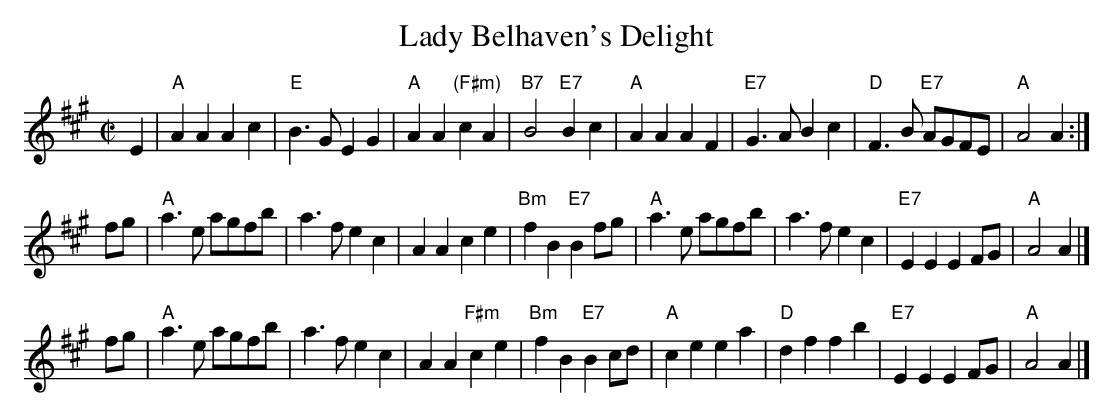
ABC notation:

X:1
T: Lady Belhaven's Delight
M: C|
L: 1/8
K: A
E2 \
| "A"A2A2 A2c2 | "E"B3G E2G2 | "A"A2A2 "(F#m)"c2A2 | "B7"B4 "E7"B2c2 \
| "A"A2A2 A2F2 | "E7"G3A B2c2 | "D"F3B "E7"AGFE | "A"A4 A2 :|
fg \
| "A"a3e agfb | a3f e2c2 | A2A2 c2e2 | "Bm"f2B2 "E7"B2fg \
| "A"a3e agfb | a3f e2c2 | "E7"E2E2 E2FG | "A"A4 A2 |]
fg \
| "A"a3e agfb | a3f e2c2 | A2A2 "F#m"c2e2 | "Bm"f2B2 "E7"B2cd \
| "A"c2e2 e2a2 | "D"d2f2 f2b2 | "E7"E2E2 E2FG | "A"A4 A2 |]
